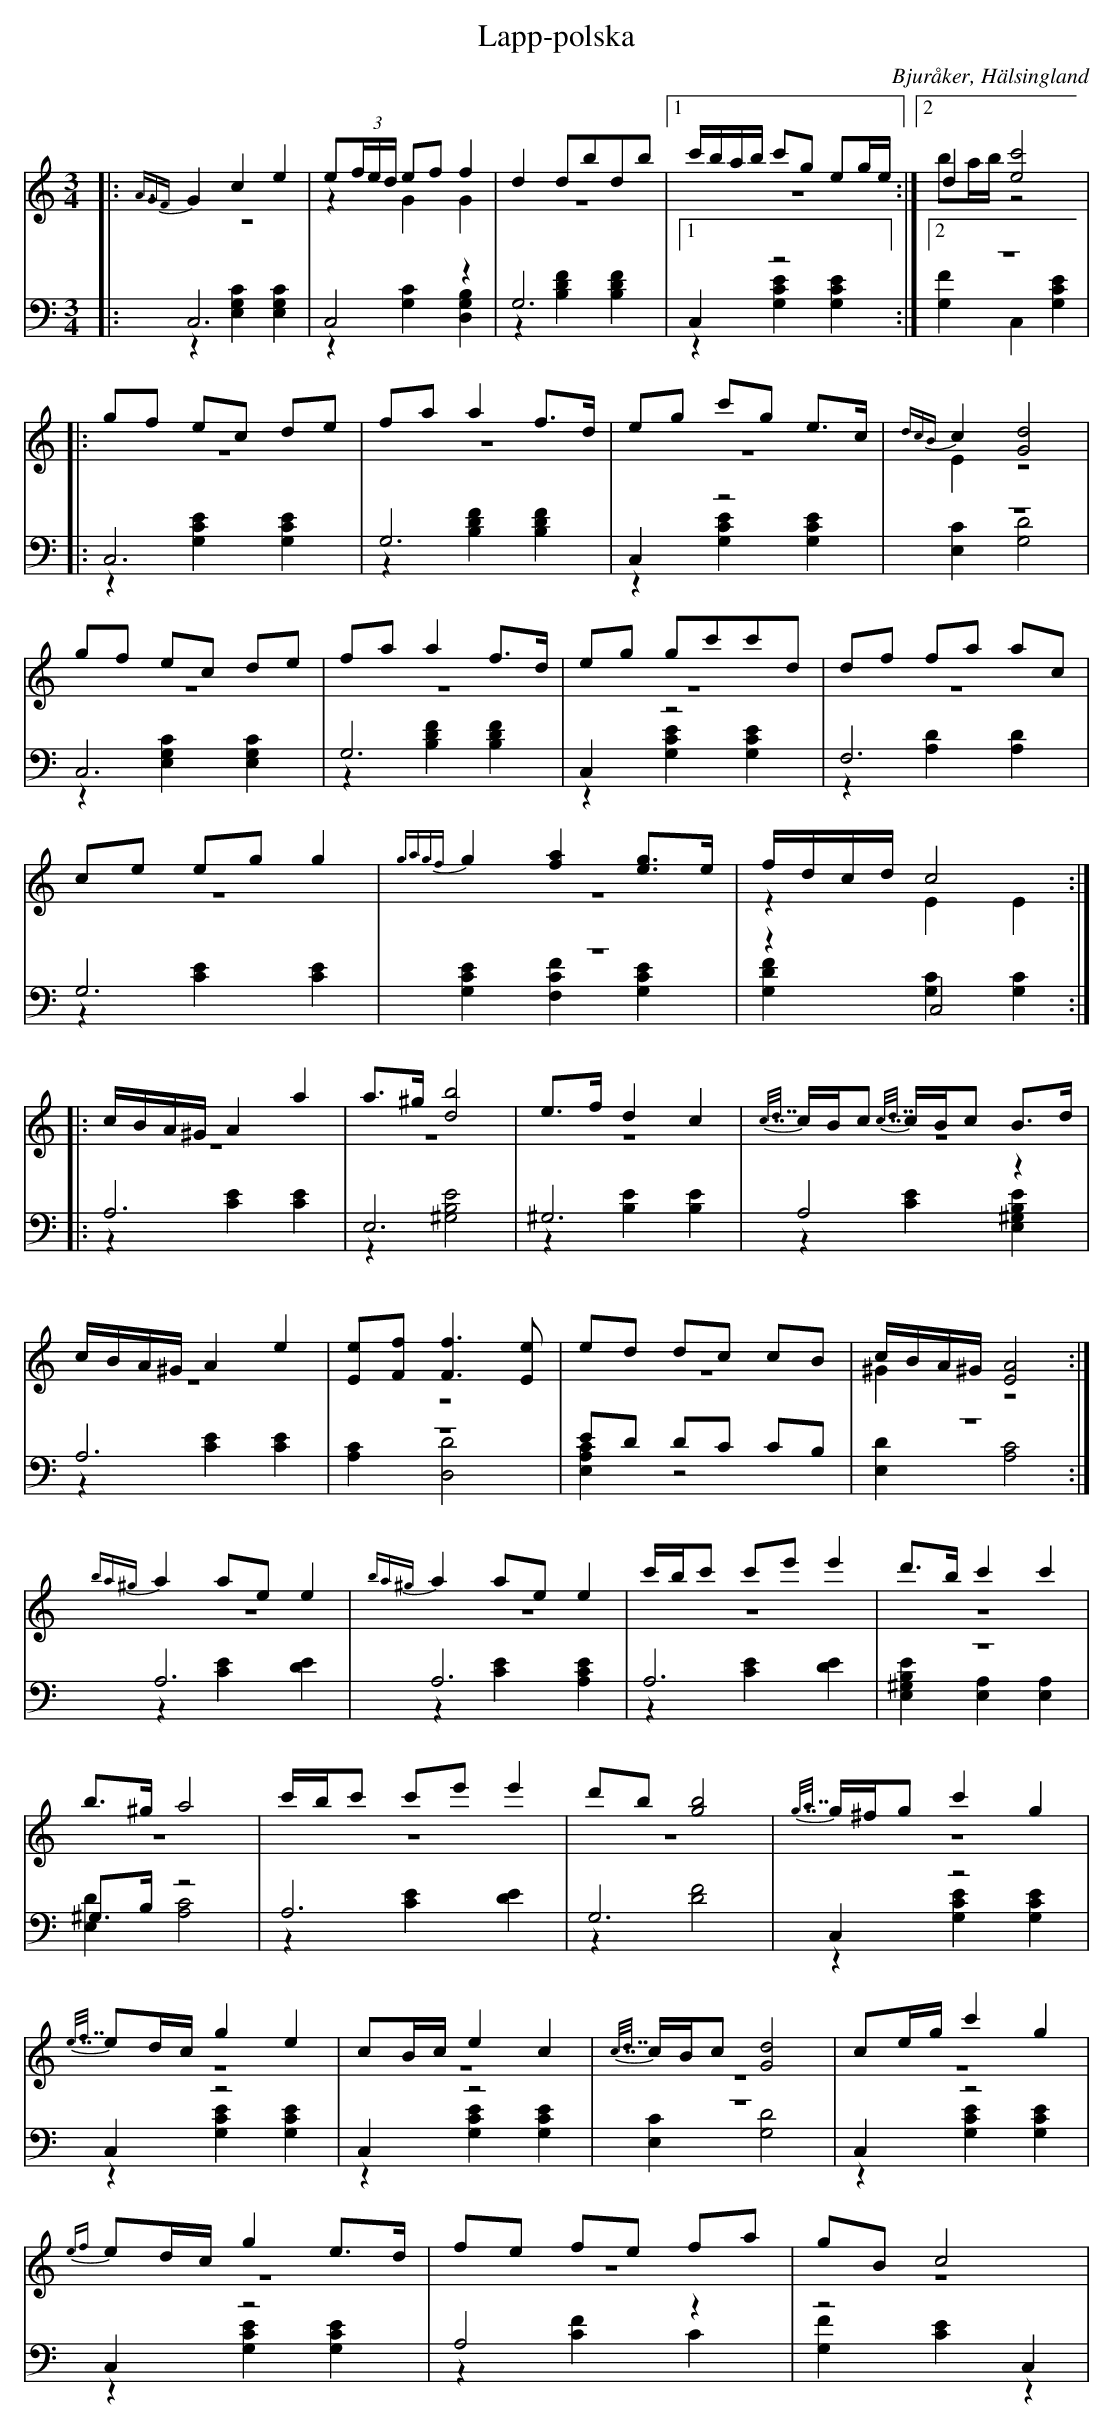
X:1
T: Lapp-polska
O: Bjuråker, Hälsingland
M: 3/4
L: 1/8
K: C
V:1
V:2 merge
V:3
V:4 merge
V:1
|:{A3/2GF}G2 c2 e2|e(3f/e/d/ ef f2|d2 dbdb|1 c'/b/a/b/ c'g eg/e/:|2 d2 [e4c'4]|
|:gf ec de|fa a2 f>d|eg c'g e>c|{d8/5c8/5B8/5}c2 [G4d4]|
gf ec de|fa a2 f>d|eg gc'c'd|df fa ac|
ce eg g2|{g8/5a8/5g8/5f8/5}g2 [f2a2] [eg]>e|f/d/c/d/  c4:|
|:c/B/A/^G/ A2 a2|a>^g [d4b4]|e>f d2 c2|{c7/8d7/8}c/B/c {c7/8d7/8}c/B/c B>d|
c/B/A/^G/ A2 e2|[Ee][Ff] [F3f3] [Ee] |ed dc cB|c/B/A/^G/ [E4A4]:|
{ba^g}a2 ae e2|{ba^g}a2 ae e2|c'/b/c' c'e' e'2  |d'>b c'2 c'2|
 b>^g a4|c'/b/c' c'e' e'2|d'b [g4b4]|{g7/8a7/8}g/^f/g c'2 g2|
{e7/8f7/8}ed/c/ g2 e2|cB/c/ e2 c2|{c7/8d7/8}c/B/c [G4d4]|ce/g/ c'2 g2|
{ef}ed/c/ g2 e>d|fe fe fa|gB c4|
V:2
|:z6|z2 G2 G2|z6|1 z6:|2 ba/b/ z4|
|:z6|z6|z6|E2 z4|
 z6|z6|z6|z6|
z6|z6|z2 E2 E2:|
|:z6|z6|z6|z6|
 z6|z6|z6|^G2 z4:|
|z6|z6|z6|z6|
 z6|z6|z6|z6|
z6|z6|z6|z6|
z6|z6|z6|
V:3  clef=bass
|:C,6|C,4 z2|G,6|1 C,2 z4:|2 z6|
|:C,6|G,6|C,2 z4|z6|
C,6|G,6|C,2 z4|F,6|
G,6|z6|z2 C,4:|
|:A,6|E,6|^G,6|A,4 z2|
A,6|z6|ED DC CB,|z6:|
A,6|A,6|A,6|z6|
 ^G,>B, z4|A,6|G,6|C,2 z4|
C,2 z4|C,2 z4|z6|C,2 z4|
C,2 z4|A,4 z2|z4 C,2|
V:4  clef=bass
|:z2 [E,2G,2C2] [E,2G,2C2]|z2 [G,2C2] [D,2G,2B,2]|z2 [B,2D2F2] [B,2D2F2]|1 z2 [G,2C2E2] [G,2C2E2]:|2 [G,2F2] C,2 [G,2C2E2]|
|:z2 [G,2C2E2] [G,2C2E2]|z2 [B,2D2F2] [B,2D2F2]|z2 [G,2C2E2] [G,2C2E2]|[E,2C2] [G,4D4]|
z2 [E,2G,2C2] [E,2G,2C2]|z2 [B,2D2F2] [B,2D2F2]|z2 [G,2C2E2] [G,2C2E2]|z2 [A,2D2] [A,2D2]|
z2 [C2E2] [C2E2]|[G,2C2E2] [F,2C2F2] [G,2C2E2] |[G,2D2F2] [G,2C2] [G,2C2]:|
|:z2 [C2E2] [C2E2]|z2 [^G,4B,4E4]|z2 [B,2E2] [B,2E2]|z2 [C2E2] [E,2^G,2B,2E2]|
z2 [C2E2] [C2E2]|[A,2C2] [D,4D4]|[E,2A,2C2] z4|[E,2D2] [A,4C4]:|
z2 [C2E2] [D2E2]|z2 [C2E2] [A,2C2E2]|z2 [C2E2] [D2E2]|[E,2^G,2B,2E2] [A,2E,2] [A,2E,2]|
 [E,2D2] [A,4C4]|z2 [C2E2] [D2E2]|z2 [D4F4]|z2 [G,2C2E2] [G,2C2E2]|
z2 [G,2C2E2] [G,2C2E2]|z2 [G,2C2E2] [G,2C2E2]|[E,2C2] [G,4D4]|z2 [G,2C2E2] [G,2C2E2]|
z2 [G,2C2E2] [G,2C2E2]|z2 [C2F2] C2|[G,2F2] [C2E2] z2|
